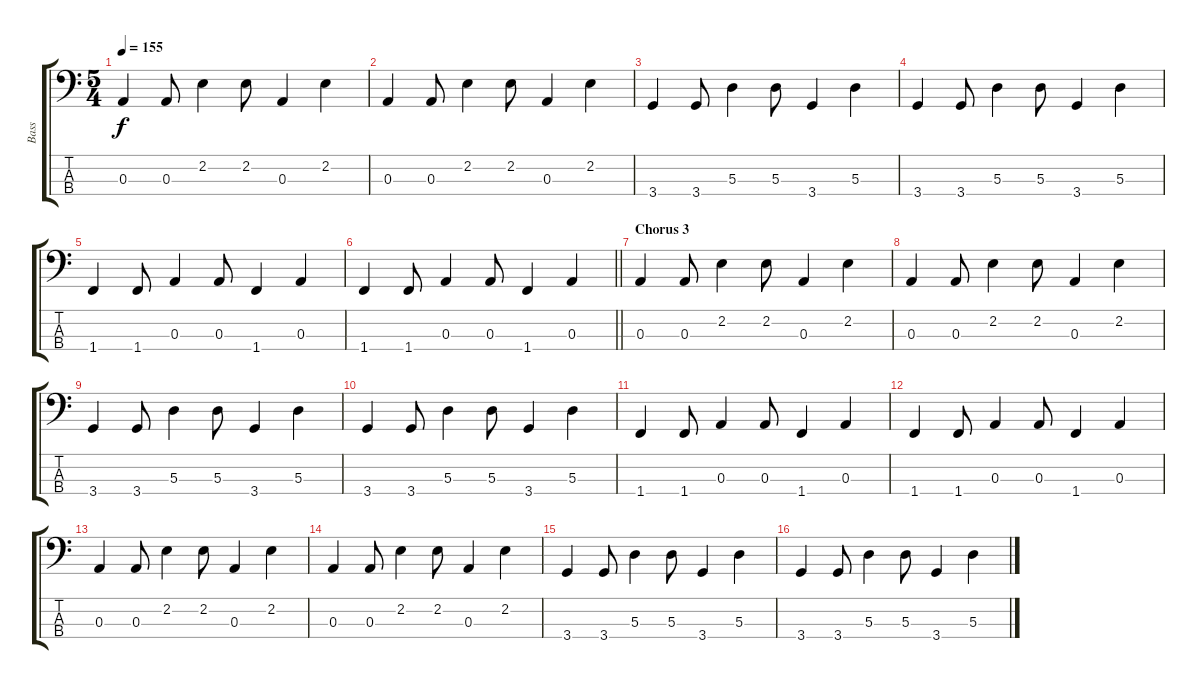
\track ("Bass" "Bass") {instrument electricbassfinger}
\staff {score tabs}
\tuning (G2 D2 A1 E1) {hide}
\ts (5 4)
\tempo 155
\clef f4
\ks c
0.3.4{dy f} 0.3.8 2.2.4 2.2.8 0.3.4 2.2.4 |
0.3.4 0.3.8 2.2.4 2.2.8 0.3.4 2.2.4 |
3.4.4 3.4.8 5.3.4 5.3.8 3.4.4 5.3.4 |
3.4.4 3.4.8 5.3.4 5.3.8 3.4.4 5.3.4 |
1.4.4 1.4.8 0.3.4 0.3.8 1.4.4 0.3.4 |
\barLineRight lightlight
1.4.4 1.4.8 0.3.4 0.3.8 1.4.4 0.3.4 |
\section ("" "Chorus 3")
0.3.4 0.3.8 2.2.4 2.2.8 0.3.4 2.2.4 |
0.3.4 0.3.8 2.2.4 2.2.8 0.3.4 2.2.4 |
3.4.4 3.4.8 5.3.4 5.3.8 3.4.4 5.3.4 |
3.4.4 3.4.8 5.3.4 5.3.8 3.4.4 5.3.4 |
1.4.4 1.4.8 0.3.4 0.3.8 1.4.4 0.3.4 |
1.4.4 1.4.8 0.3.4 0.3.8 1.4.4 0.3.4 |
0.3.4 0.3.8 2.2.4 2.2.8 0.3.4 2.2.4 |
0.3.4 0.3.8 2.2.4 2.2.8 0.3.4 2.2.4 |
3.4.4 3.4.8 5.3.4 5.3.8 3.4.4 5.3.4 |
3.4.4 3.4.8 5.3.4 5.3.8 3.4.4 5.3.4
